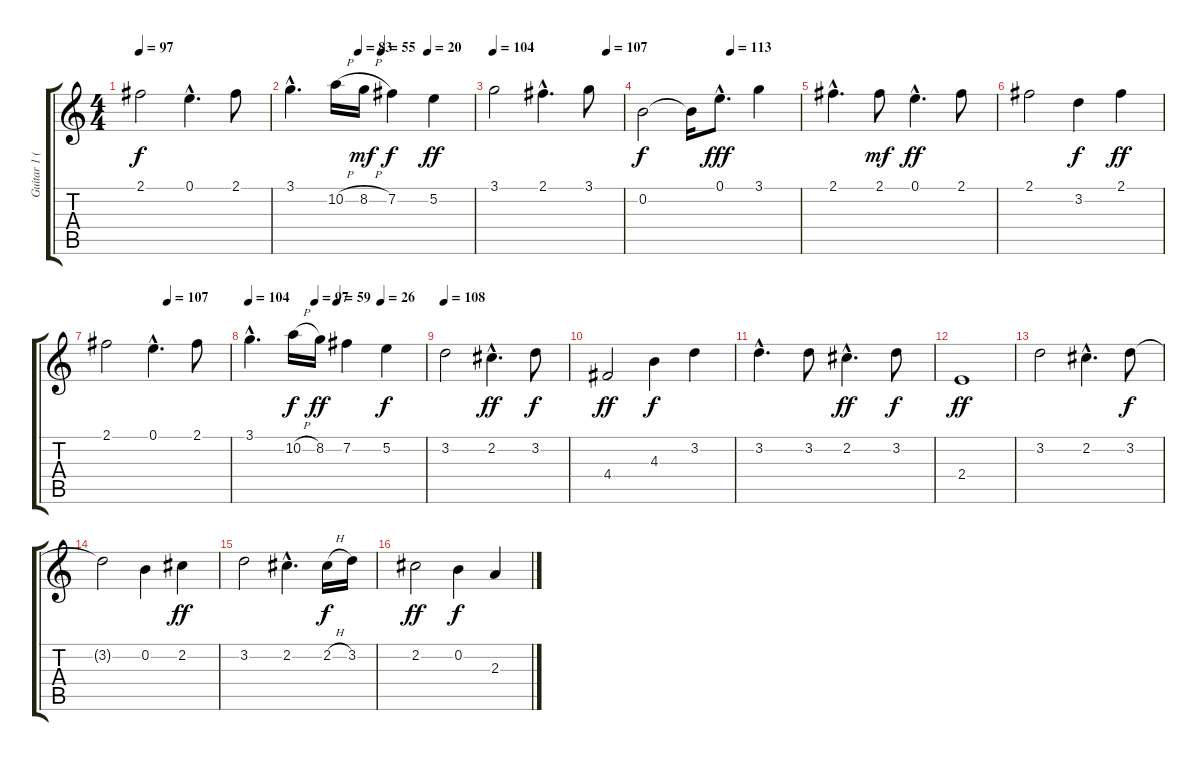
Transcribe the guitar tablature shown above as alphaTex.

\track ("Guitar 1 (Let Ring)" "Guitar 1 (") {instrument acousticguitarnylon}
\staff {score tabs}
\tuning (E4 B3 G3 D3 A2 E2) {hide}
\ts (4 4)
\tempo 97
\clef g2
\ks c
2.1.2{dy f} 0.1{hac}.4{d} 2.1.8 |
\tempo (83 0.375)
\tempo (55 0.5)
\tempo (20 0.75)
3.1{hac}.4{d} 10.2{h}.16 8.2{h}.16{dy mf} 7.2.4{dy f} 5.2.4{dy ff} |
\tempo 104
\tempo (107 0.875)
3.1.2 2.1{hac}.4{d} 3.1.8 |
\tempo (113 0.5625)
0.2.2{dy f} 0.2{t}.16 0.1{hac}.8{d dy fff} 3.1.4 |
2.1{hac}.4{d} 2.1.8{dy mf} 0.1{hac}.4{d dy ff} 2.1.8 |
2.1.2 3.2.4{dy f} 2.1.4{dy ff} |
\tempo (107 0.5)
2.1.2 0.1{hac}.4{d} 2.1.8 |
\tempo 104
\tempo (97 0.375)
\tempo (59 0.5)
\tempo (26 0.75)
3.1{hac}.4{d} 10.2{h}.16{dy f} 8.2.16{dy ff} 7.2.4 5.2.4{dy f} |
\tempo 108
3.2.2 2.2{hac}.4{d dy ff} 3.2.8{dy f} |
4.4.2{dy ff} 4.3.4{dy f} 3.2.4 |
3.2{hac}.4{d} 3.2.8 2.2{hac}.4{d dy ff} 3.2.8{dy f} |
2.4.1{dy ff} |
3.2.2 2.2{hac}.4{d} 3.2.8{dy f} |
3.2{t}.2 0.2.4 2.2.4{dy ff} |
3.2.2 2.2{hac}.4{d} 2.2{h}.16{dy f} 3.2.16 |
2.2.2{dy ff} 0.2.4{dy f} 2.3.4
